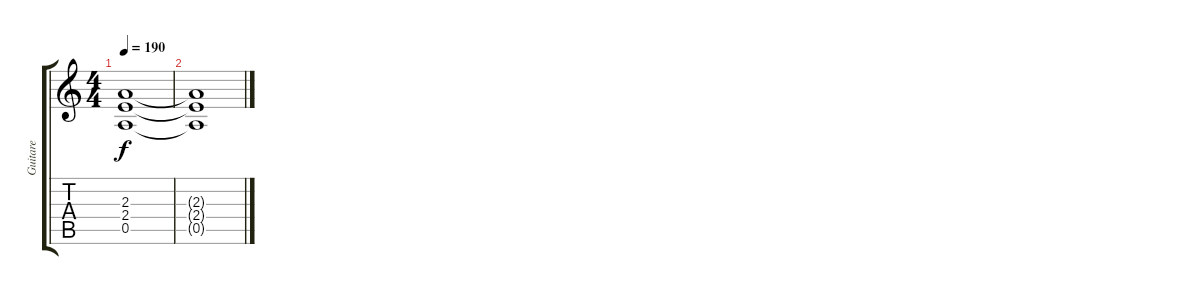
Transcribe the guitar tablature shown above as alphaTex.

\track ("Guitare" "Guitare") {instrument distortionguitar}
\staff {score tabs}
\tuning (E4 B3 G3 D3 A2 E2) {hide}
\ts (4 4)
\tempo 190
\clef g2
\ks c
(2.3 2.4 0.5).1{dy f} |
(2.3{t} 2.4{t} 0.5{t}).1
